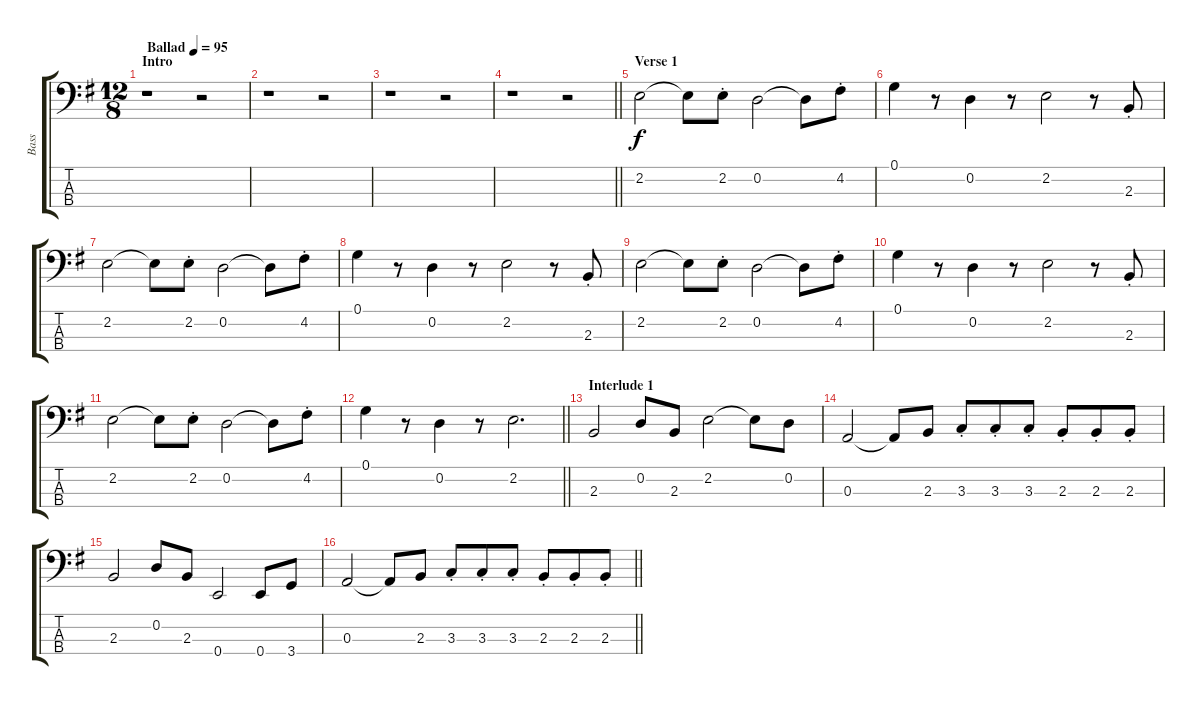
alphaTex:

\track ("Bass" "Bass") {instrument electricbassfinger}
\staff {score tabs}
\tuning (G2 D2 A1 E1) {hide}
\ts (12 8)
\section ("" "Intro")
\tempo (95 "Ballad")
\clef f4
\ks eminor
r.1{dy f instrument electricbassfinger} r.2 |
r.1 r.2 |
r.1 r.2 |
\barLineRight lightlight
r.1 r.2 |
\section ("" "Verse 1")
2.2.2 2.2{t}.8 2.2{st}.8 0.2.2 0.2{t}.8 4.2{st}.8 |
0.1.4 r.8 0.2.4 r.8 2.2.2 r.8 2.3{st}.8 |
2.2.2 2.2{t}.8 2.2{st}.8 0.2.2 0.2{t}.8 4.2{st}.8 |
0.1.4 r.8 0.2.4 r.8 2.2.2 r.8 2.3{st}.8 |
2.2.2 2.2{t}.8 2.2{st}.8 0.2.2 0.2{t}.8 4.2{st}.8 |
0.1.4 r.8 0.2.4 r.8 2.2.2 r.8 2.3{st}.8 |
2.2.2 2.2{t}.8 2.2{st}.8 0.2.2 0.2{t}.8 4.2{st}.8 |
\barLineRight lightlight
0.1.4 r.8 0.2.4 r.8 2.2.2{d} |
\section ("" "Interlude 1")
2.3.2 0.2.8 2.3.8 2.2.2 2.2{t}.8 0.2.8 |
0.3.2 0.3{t}.8 2.3.8 3.3{st}.8 3.3{st}.8 3.3{st}.8 2.3{st}.8 2.3{st}.8 2.3{st}.8 |
2.3.2 0.2.8 2.3.8 0.4.2 0.4.8 3.4.8 |
\barLineRight lightlight
0.3.2 0.3{t}.8 2.3.8 3.3{st}.8 3.3{st}.8 3.3{st}.8 2.3{st}.8 2.3{st}.8 2.3{st}.8
